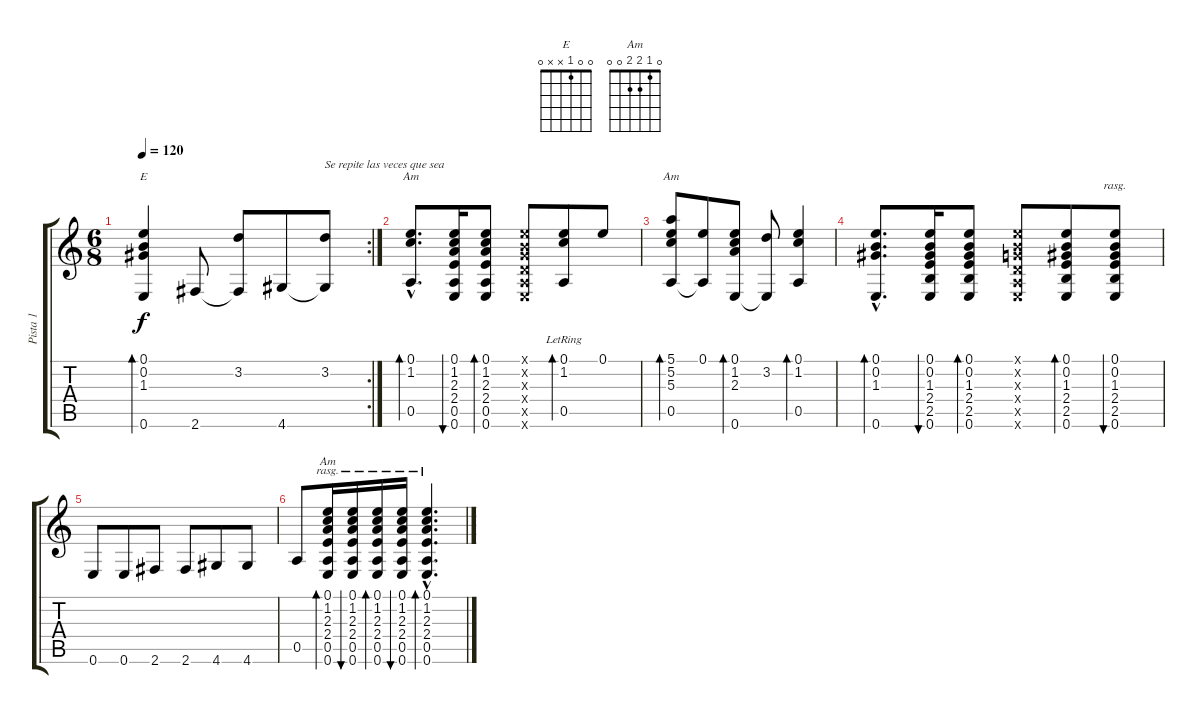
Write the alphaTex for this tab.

\track ("Pista 1" "Pista 1") {instrument distortionguitar}
\staff {score tabs}
\tuning (E4 B3 G3 D3 A2 E2) {hide}
\chord ("E" 0 0 1 x x 0)
\chord ("Am" 0 1 x x 0 x)
\chord ("Am" 5 5 5 x 0 x) {barre 5}
\chord ("Am" 0 1 2 2 0 0)
\rc 2
\ts (6 8)
\tempo 120
\clef g2
\ks c
(0.1 0.2 1.3 0.6).4{bd 120 ch "E" dy f} 2.6.8 (3.2 2.6{t}).8 4.6.8 (3.2 4.6{t}).8{txt "Se repite las veces que sea"} |
(0.1{hac} 1.2{hac} 0.5{hac}).8{d bd 120 ch "Am"} (0.1 1.2 2.3 2.4 0.5 0.6).16{bu 120} (0.1 1.2 2.3 2.4 0.5 0.6).8{bd 120} (0.1{x} 0.2{x} 0.3{x} 0.4{x} 0.5{x} 0.6{x}).8 (0.1 1.2 0.5{lr}).8{bd 120} 0.1.8 |
(5.1 5.2 5.3 0.5).8{bd 120 ch "Am"} (0.1 0.5{t}).8 (0.1 1.2 2.3 0.6).8{bd 120} (3.2 0.6{t}).8 (0.1 1.2 0.5).4{bd 120} |
(0.1{hac} 0.2{hac} 1.3{hac} 0.6{hac}).8{d bd 120} (0.1 0.2 1.3 2.4 2.5 0.6).16{bu 120} (0.1 0.2 1.3 2.4 2.5 0.6).8{bd 120} (0.1{x} 0.2{x} 0.3{x} 0.4{x} 0.5{x} 0.6{x}).8 (0.1 0.2 1.3 2.4 2.5 0.6).8{bd 120} (0.1 0.2 1.3 2.4 2.5 0.6).8{bu 120 rasg ii} |
0.6.8 0.6.8 2.6.8 2.6.8 4.6.8 4.6.8 |
0.5.8 (0.1 1.2 2.3 2.4 0.5 0.6).16{bd 120 ch "Am" rasg ii} (0.1 1.2 2.3 2.4 0.5 0.6).16{bu 120 rasg ii} (0.1 1.2 2.3 2.4 0.5 0.6).16{bd 120 rasg ii} (0.1 1.2 2.3 2.4 0.5 0.6).16{bu 120 rasg ii} (0.1{hac} 1.2{hac} 2.3{hac} 2.4{hac} 0.5{hac} 0.6{hac}).4{d bd 120 rasg ii}
